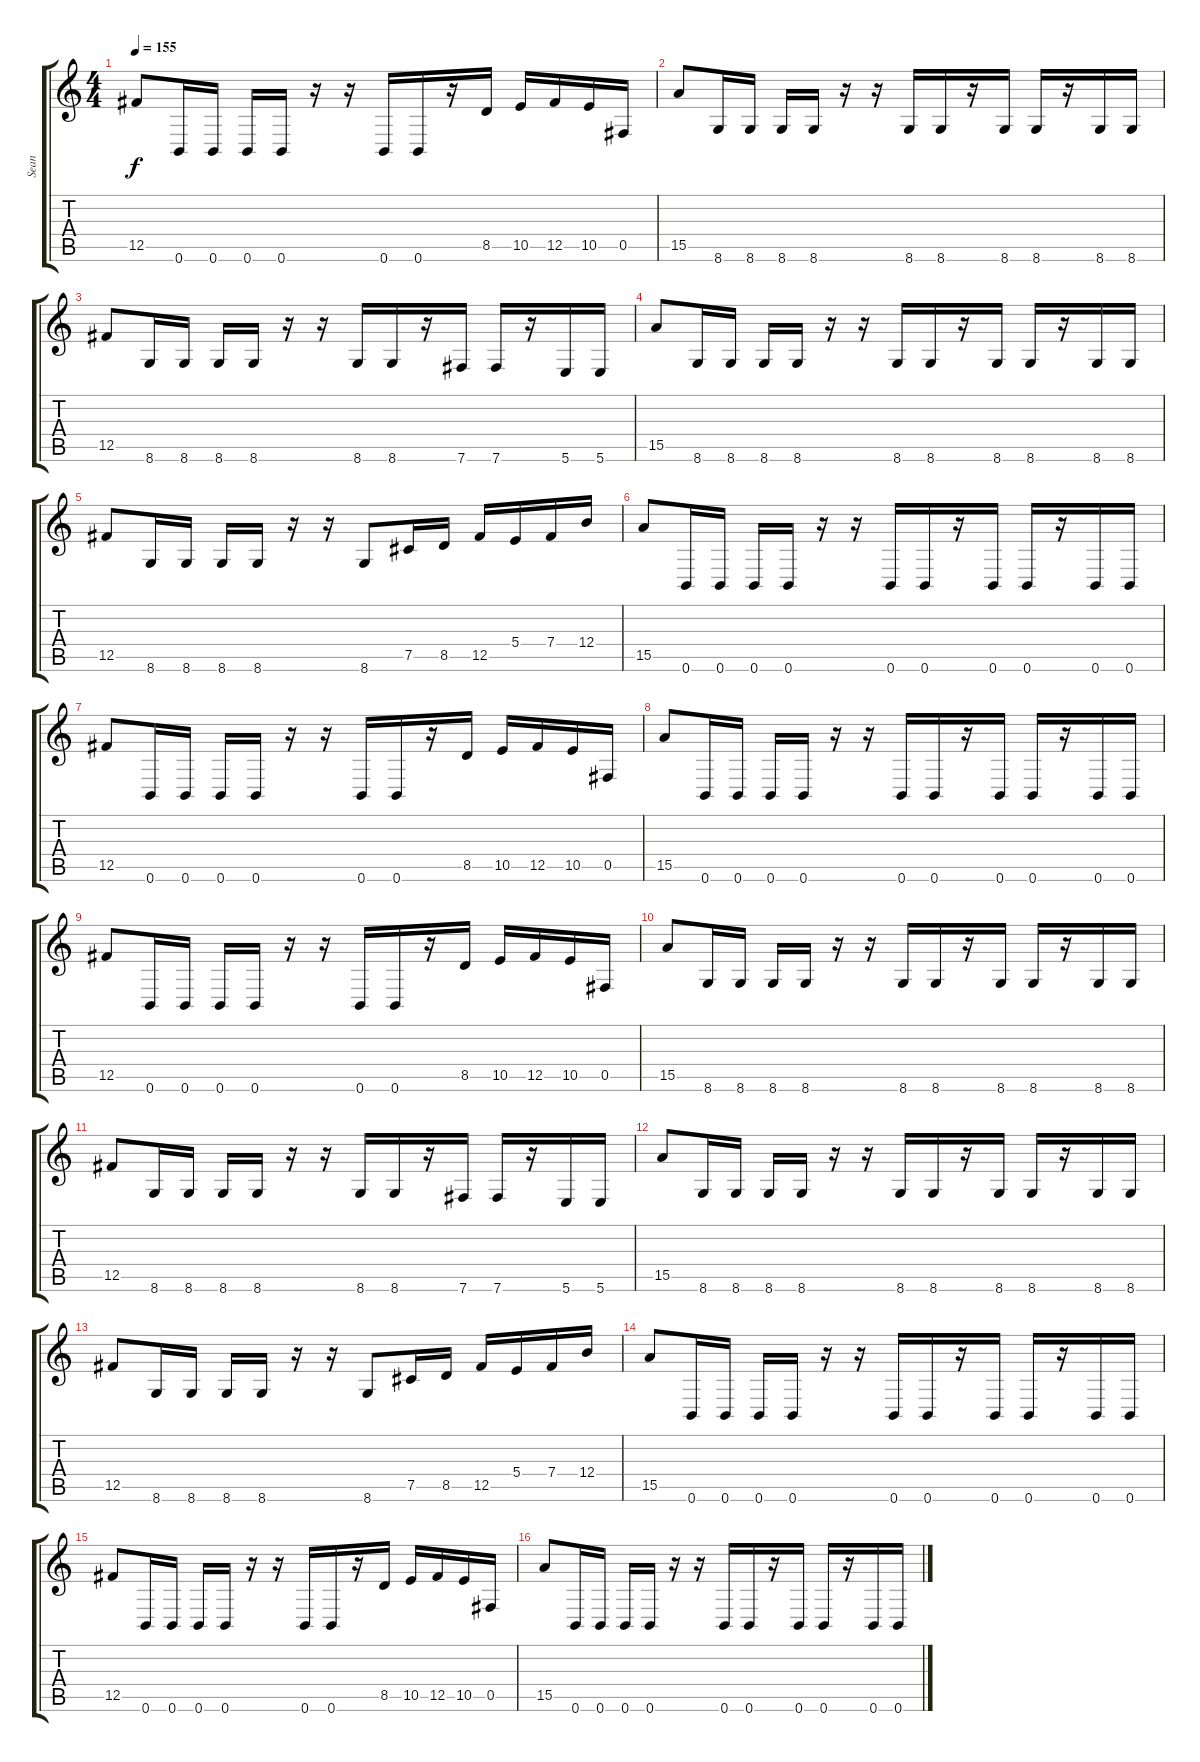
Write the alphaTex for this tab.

\track ("Sean" "Sean") {instrument overdrivenguitar}
\staff {score tabs}
\tuning (Db4 Ab3 E3 B2 Gb2 B1) {hide}
\ts (4 4)
\tempo 155
\clef g2
\ks c
12.5.8{dy f} 0.6.16 0.6.16 0.6.16 0.6.16 r.16 r.16 0.6.16 0.6.16 r.16 8.5.16 10.5.16 12.5.16 10.5.16 0.5.16 |
15.5.8 8.6.16 8.6.16 8.6.16 8.6.16 r.16 r.16 8.6.16 8.6.16 r.16 8.6.16 8.6.16 r.16 8.6.16 8.6.16 |
12.5.8 8.6.16 8.6.16 8.6.16 8.6.16 r.16 r.16 8.6.16 8.6.16 r.16 7.6.16 7.6.16 r.16 5.6.16 5.6.16 |
15.5.8 8.6.16 8.6.16 8.6.16 8.6.16 r.16 r.16 8.6.16 8.6.16 r.16 8.6.16 8.6.16 r.16 8.6.16 8.6.16 |
12.5.8 8.6.16 8.6.16 8.6.16 8.6.16 r.16 r.16 8.6.8 7.5.16 8.5.16 12.5.16 5.4.16 7.4.16 12.4.16 |
15.5.8 0.6.16 0.6.16 0.6.16 0.6.16 r.16 r.16 0.6.16 0.6.16 r.16 0.6.16 0.6.16 r.16 0.6.16 0.6.16 |
12.5.8 0.6.16 0.6.16 0.6.16 0.6.16 r.16 r.16 0.6.16 0.6.16 r.16 8.5.16 10.5.16 12.5.16 10.5.16 0.5.16 |
15.5.8 0.6.16 0.6.16 0.6.16 0.6.16 r.16 r.16 0.6.16 0.6.16 r.16 0.6.16 0.6.16 r.16 0.6.16 0.6.16 |
12.5.8 0.6.16 0.6.16 0.6.16 0.6.16 r.16 r.16 0.6.16 0.6.16 r.16 8.5.16 10.5.16 12.5.16 10.5.16 0.5.16 |
15.5.8 8.6.16 8.6.16 8.6.16 8.6.16 r.16 r.16 8.6.16 8.6.16 r.16 8.6.16 8.6.16 r.16 8.6.16 8.6.16 |
12.5.8 8.6.16 8.6.16 8.6.16 8.6.16 r.16 r.16 8.6.16 8.6.16 r.16 7.6.16 7.6.16 r.16 5.6.16 5.6.16 |
15.5.8 8.6.16 8.6.16 8.6.16 8.6.16 r.16 r.16 8.6.16 8.6.16 r.16 8.6.16 8.6.16 r.16 8.6.16 8.6.16 |
12.5.8 8.6.16 8.6.16 8.6.16 8.6.16 r.16 r.16 8.6.8 7.5.16 8.5.16 12.5.16 5.4.16 7.4.16 12.4.16 |
15.5.8{volume 0} 0.6.16 0.6.16 0.6.16 0.6.16 r.16 r.16 0.6.16 0.6.16 r.16 0.6.16 0.6.16 r.16 0.6.16 0.6.16 |
12.5.8 0.6.16 0.6.16 0.6.16 0.6.16 r.16 r.16 0.6.16 0.6.16 r.16 8.5.16 10.5.16 12.5.16 10.5.16 0.5.16 |
15.5.8 0.6.16 0.6.16 0.6.16 0.6.16 r.16 r.16 0.6.16 0.6.16 r.16 0.6.16 0.6.16 r.16 0.6.16 0.6.16
